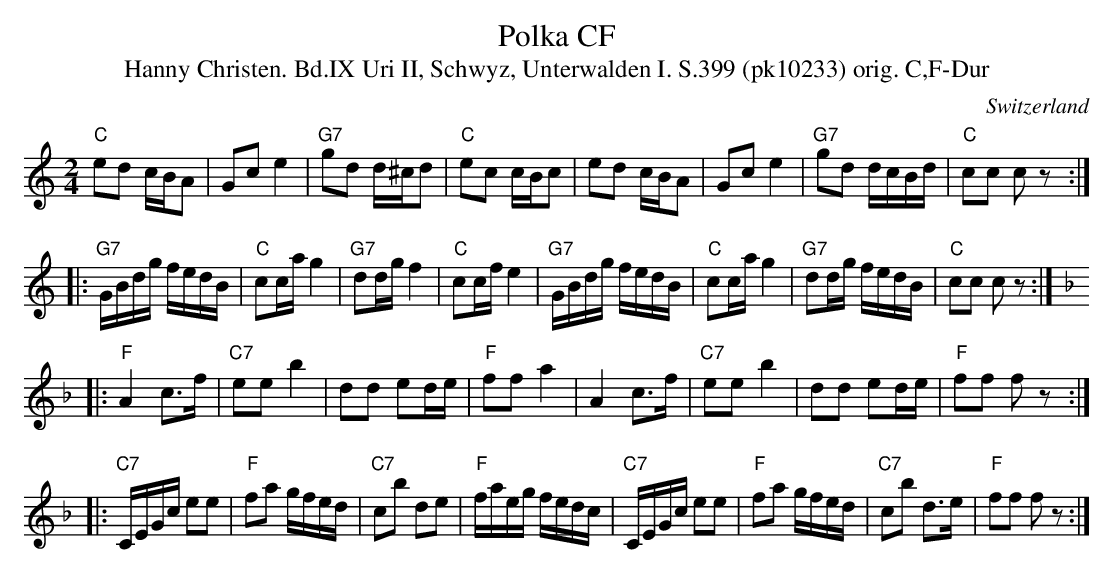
X:1
T: Polka CF
T:Hanny Christen. Bd.IX Uri II, Schwyz, Unterwalden I. S.399 (pk10233) orig. C,F-Dur
M:2/4
L:1/16
O:Switzerland
K:C major
"C"e2d2 cBA2 | G2c2 e4 | "G7"g2d2 d^cd2 | "C"e2c2 cBc2 | e2d2 cBA2 |  G2c2 e4 | "G7"g2d2 dcBd | "C"c2c2 c2 z2 :|
|: "G7"GBdg fedB | "C"c2ca g4 | "G7"d2dg f4 | "C"c2cf e4 | "G7"GBdg fedB | "C"c2ca g4 | "G7"d2dg fedB | "C"c2c2 c2 z2 :|
K:F
L:1/8
|: "F"A2 c>f | "C7"ee b2 | dd ed/e/ | "F"ff a2 | A2 c>f | "C7"ee b2 | dd ed/e/ | "F"ff f z :: [L:1/16]
"C7"CEGc e2e2 | "F"f2a2 gfed | "C7"c2b2 d2e2 | "F"faeg fedc | "C7"CEGc e2e2 | "F"f2a2 gfed | "C7"c2b2 d3e | "F"f2f2 f2 z2 :|
